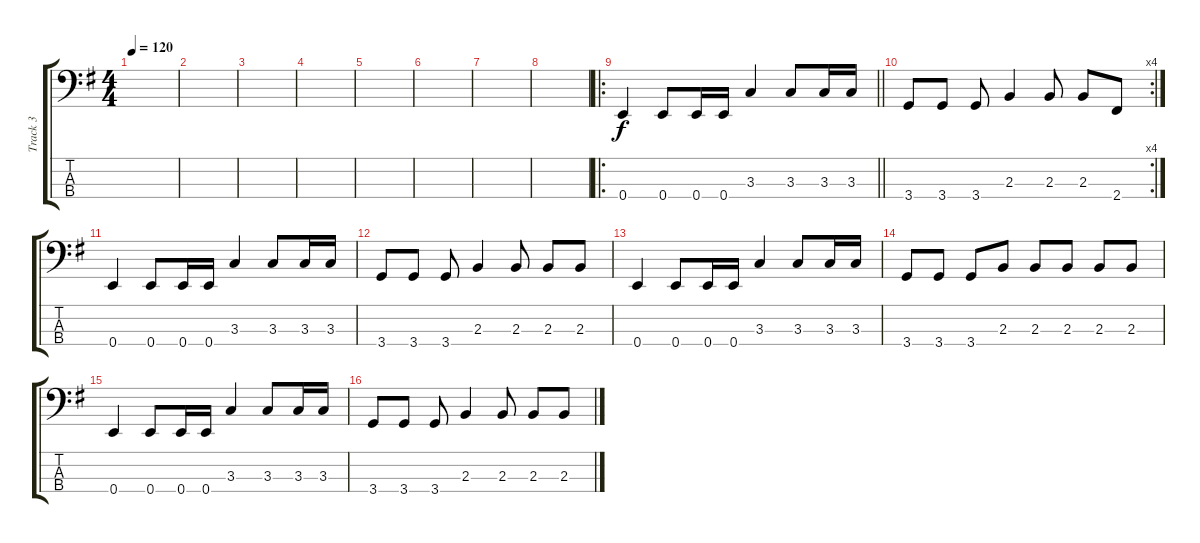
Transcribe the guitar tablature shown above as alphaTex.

\track ("Track 3" "Track 3") {instrument fretlessbass}
\staff {score tabs}
\tuning (G2 D2 A1 E1) {hide}
\ts (4 4)
\tempo 120
\clef f4
\ks eminor
|
|
|
|
|
|
|
|
\ro
\barLineRight lightlight
0.4.4 0.4.8 0.4.16 0.4.16 3.3.4 3.3.8 3.3.16 3.3.16 |
\rc 4
3.4.8 3.4.8 3.4.8 2.3.4 2.3.8 2.3.8 2.4.8 |
0.4.4 0.4.8 0.4.16 0.4.16 3.3.4 3.3.8 3.3.16 3.3.16 |
3.4.8 3.4.8 3.4.8 2.3.4 2.3.8 2.3.8 2.3.8 |
0.4.4 0.4.8 0.4.16 0.4.16 3.3.4 3.3.8 3.3.16 3.3.16 |
3.4.8 3.4.8 3.4.8 2.3.8 2.3.8 2.3.8 2.3.8 2.3.8 |
0.4.4 0.4.8 0.4.16 0.4.16 3.3.4 3.3.8 3.3.16 3.3.16 |
3.4.8 3.4.8 3.4.8 2.3.4 2.3.8 2.3.8 2.3.8
